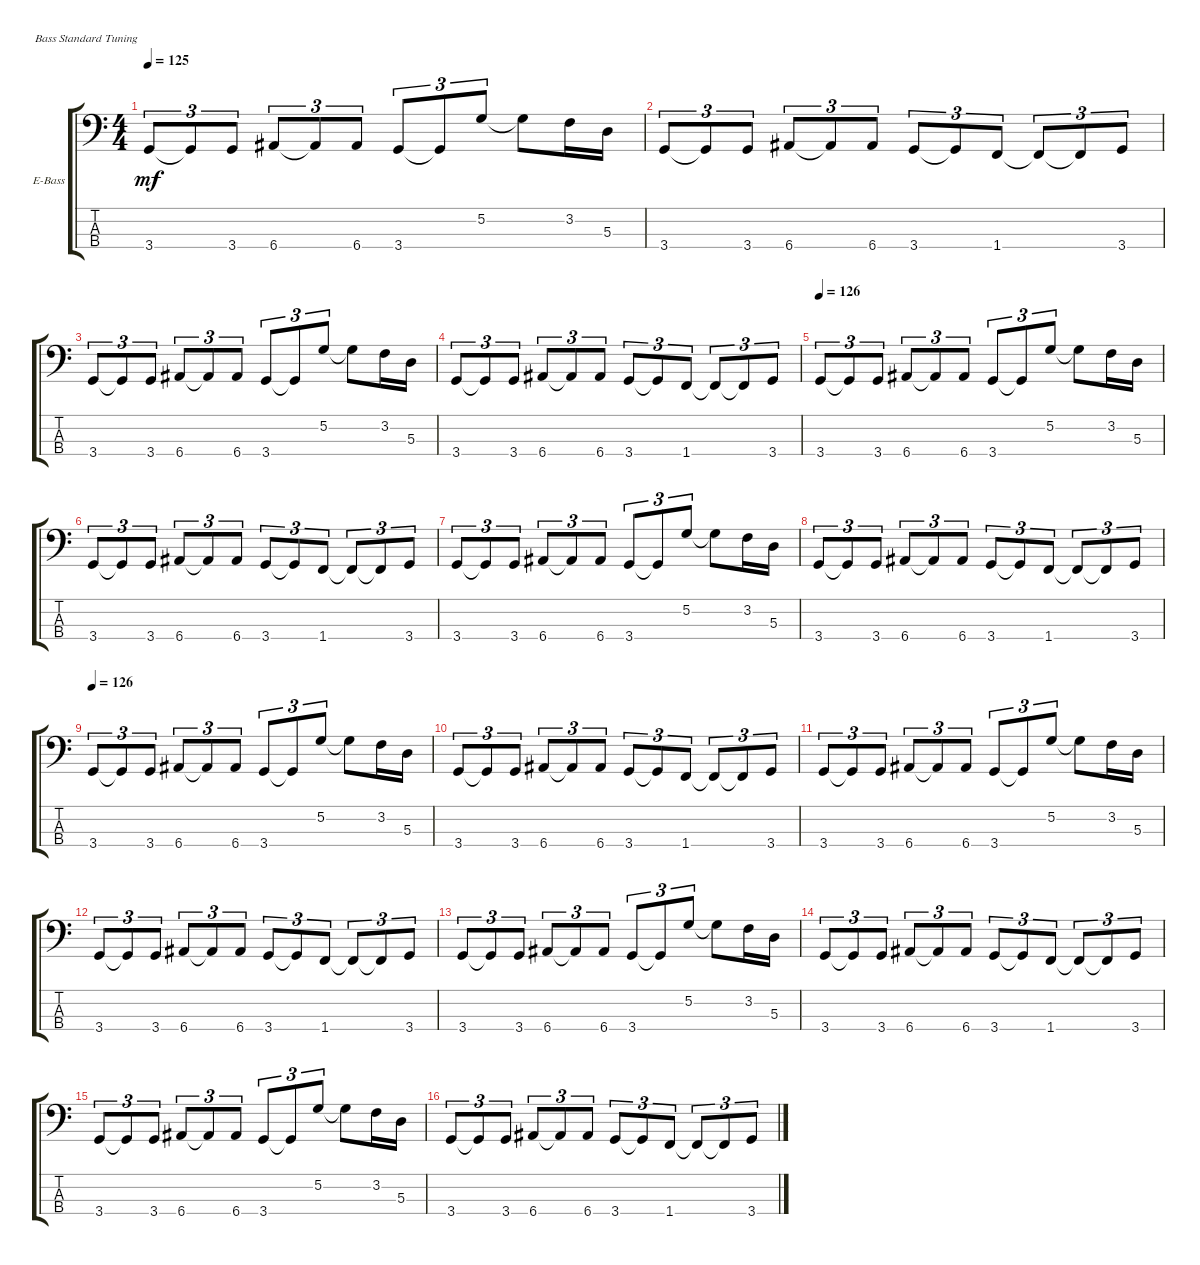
\defaultSystemsLayout 4
\bracketExtendMode groupsimilarinstruments
\firstSystemTrackNameOrientation horizontal
\otherSystemsTrackNameOrientation horizontal
\track ("Electric Bass" "E-Bass") {instrument electricbassfinger}
\staff {score tabs}
\tuning (G2 D2 A1 E1)
\ts (4 4)
\tempo 125
\clef f4
\scale
0.333333
\ks c
3.4.8{tu (3 2) dy mf} 3.4{t}.8{tu (3 2)} 3.4.8{tu (3 2)} 6.4.8{tu (3 2)} 6.4{t}.8{tu (3 2)} 6.4.8{tu (3 2)} 3.4.8{tu (3 2)} 3.4{t}.8{tu (3 2)} 5.2.8{tu (3 2)} 5.2{t}.8 3.2.16 5.3.16 |
\scale
0.333333 3.4.8{tu (3 2)} 3.4{t}.8{tu (3 2)} 3.4.8{tu (3 2)} 6.4.8{tu (3 2)} 6.4{t}.8{tu (3 2)} 6.4.8{tu (3 2)} 3.4.8{tu (3 2)} 3.4{t}.8{tu (3 2)} 1.4.8{tu (3 2)} 1.4{t}.8{tu (3 2)} 1.4{t}.8{tu (3 2)} 3.4.8{tu (3 2)} |
\scale
0.333333 3.4.8{tu (3 2)} 3.4{t}.8{tu (3 2)} 3.4.8{tu (3 2)} 6.4.8{tu (3 2)} 6.4{t}.8{tu (3 2)} 6.4.8{tu (3 2)} 3.4.8{tu (3 2)} 3.4{t}.8{tu (3 2)} 5.2.8{tu (3 2)} 5.2{t}.8 3.2.16 5.3.16 |
\scale
0.333333 3.4.8{tu (3 2)} 3.4{t}.8{tu (3 2)} 3.4.8{tu (3 2)} 6.4.8{tu (3 2)} 6.4{t}.8{tu (3 2)} 6.4.8{tu (3 2)} 3.4.8{tu (3 2)} 3.4{t}.8{tu (3 2)} 1.4.8{tu (3 2)} 1.4{t}.8{tu (3 2)} 1.4{t}.8{tu (3 2)} 3.4.8{tu (3 2)} |
\tempo 126
\scale
0.333333 3.4.8{tu (3 2)} 3.4{t}.8{tu (3 2)} 3.4.8{tu (3 2)} 6.4.8{tu (3 2)} 6.4{t}.8{tu (3 2)} 6.4.8{tu (3 2)} 3.4.8{tu (3 2)} 3.4{t}.8{tu (3 2)} 5.2.8{tu (3 2)} 5.2{t}.8 3.2.16 5.3.16 |
\scale
0.333333 3.4.8{tu (3 2)} 3.4{t}.8{tu (3 2)} 3.4.8{tu (3 2)} 6.4.8{tu (3 2)} 6.4{t}.8{tu (3 2)} 6.4.8{tu (3 2)} 3.4.8{tu (3 2)} 3.4{t}.8{tu (3 2)} 1.4.8{tu (3 2)} 1.4{t}.8{tu (3 2)} 1.4{t}.8{tu (3 2)} 3.4.8{tu (3 2)} |
\scale
0.333333 3.4.8{tu (3 2)} 3.4{t}.8{tu (3 2)} 3.4.8{tu (3 2)} 6.4.8{tu (3 2)} 6.4{t}.8{tu (3 2)} 6.4.8{tu (3 2)} 3.4.8{tu (3 2)} 3.4{t}.8{tu (3 2)} 5.2.8{tu (3 2)} 5.2{t}.8 3.2.16 5.3.16 |
\scale
0.333333 3.4.8{tu (3 2)} 3.4{t}.8{tu (3 2)} 3.4.8{tu (3 2)} 6.4.8{tu (3 2)} 6.4{t}.8{tu (3 2)} 6.4.8{tu (3 2)} 3.4.8{tu (3 2)} 3.4{t}.8{tu (3 2)} 1.4.8{tu (3 2)} 1.4{t}.8{tu (3 2)} 1.4{t}.8{tu (3 2)} 3.4.8{tu (3 2)} |
\tempo 126
\scale
0.333333 3.4.8{tu (3 2)} 3.4{t}.8{tu (3 2)} 3.4.8{tu (3 2)} 6.4.8{tu (3 2)} 6.4{t}.8{tu (3 2)} 6.4.8{tu (3 2)} 3.4.8{tu (3 2)} 3.4{t}.8{tu (3 2)} 5.2.8{tu (3 2)} 5.2{t}.8 3.2.16 5.3.16 |
3.4.8{tu (3 2)} 3.4{t}.8{tu (3 2)} 3.4.8{tu (3 2)} 6.4.8{tu (3 2)} 6.4{t}.8{tu (3 2)} 6.4.8{tu (3 2)} 3.4.8{tu (3 2)} 3.4{t}.8{tu (3 2)} 1.4.8{tu (3 2)} 1.4{t}.8{tu (3 2)} 1.4{t}.8{tu (3 2)} 3.4.8{tu (3 2)} |
\scale
0.333333 3.4.8{tu (3 2)} 3.4{t}.8{tu (3 2)} 3.4.8{tu (3 2)} 6.4.8{tu (3 2)} 6.4{t}.8{tu (3 2)} 6.4.8{tu (3 2)} 3.4.8{tu (3 2)} 3.4{t}.8{tu (3 2)} 5.2.8{tu (3 2)} 5.2{t}.8 3.2.16 5.3.16 |
\scale
0.333333 3.4.8{tu (3 2)} 3.4{t}.8{tu (3 2)} 3.4.8{tu (3 2)} 6.4.8{tu (3 2)} 6.4{t}.8{tu (3 2)} 6.4.8{tu (3 2)} 3.4.8{tu (3 2)} 3.4{t}.8{tu (3 2)} 1.4.8{tu (3 2)} 1.4{t}.8{tu (3 2)} 1.4{t}.8{tu (3 2)} 3.4.8{tu (3 2)} |
\scale
0.333333 3.4.8{tu (3 2)} 3.4{t}.8{tu (3 2)} 3.4.8{tu (3 2)} 6.4.8{tu (3 2)} 6.4{t}.8{tu (3 2)} 6.4.8{tu (3 2)} 3.4.8{tu (3 2)} 3.4{t}.8{tu (3 2)} 5.2.8{tu (3 2)} 5.2{t}.8 3.2.16 5.3.16 |
\scale
0.333333 3.4.8{tu (3 2)} 3.4{t}.8{tu (3 2)} 3.4.8{tu (3 2)} 6.4.8{tu (3 2)} 6.4{t}.8{tu (3 2)} 6.4.8{tu (3 2)} 3.4.8{tu (3 2)} 3.4{t}.8{tu (3 2)} 1.4.8{tu (3 2)} 1.4{t}.8{tu (3 2)} 1.4{t}.8{tu (3 2)} 3.4.8{tu (3 2)} |
\scale
0.333333 3.4.8{tu (3 2)} 3.4{t}.8{tu (3 2)} 3.4.8{tu (3 2)} 6.4.8{tu (3 2)} 6.4{t}.8{tu (3 2)} 6.4.8{tu (3 2)} 3.4.8{tu (3 2)} 3.4{t}.8{tu (3 2)} 5.2.8{tu (3 2)} 5.2{t}.8 3.2.16 5.3.16 |
\scale
0.333333 3.4.8{tu (3 2)} 3.4{t}.8{tu (3 2)} 3.4.8{tu (3 2)} 6.4.8{tu (3 2)} 6.4{t}.8{tu (3 2)} 6.4.8{tu (3 2)} 3.4.8{tu (3 2)} 3.4{t}.8{tu (3 2)} 1.4.8{tu (3 2)} 1.4{t}.8{tu (3 2)} 1.4{t}.8{tu (3 2)} 3.4.8{tu (3 2)}
